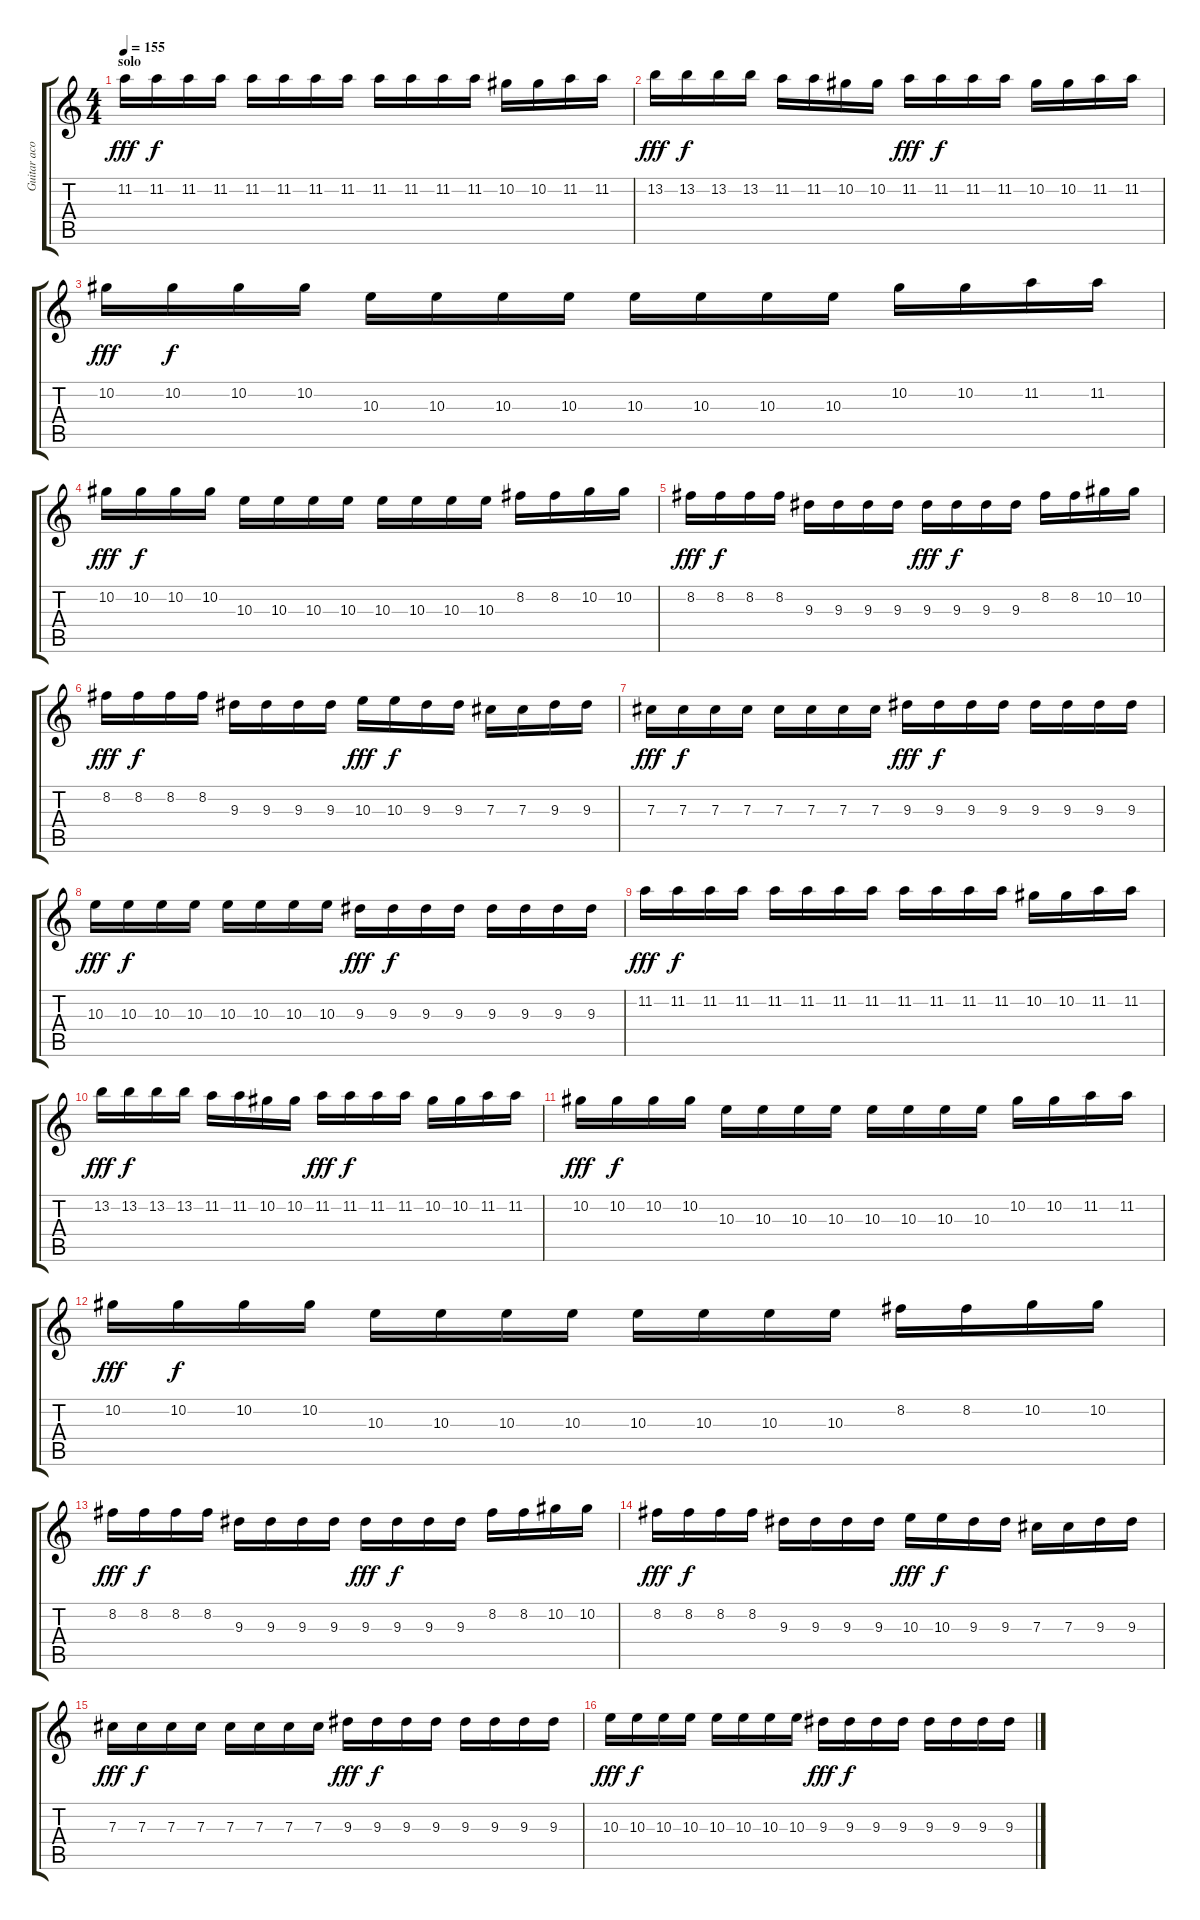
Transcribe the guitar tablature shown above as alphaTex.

\track ("Guitar acoustic [Daron]" "Guitar aco") {instrument electricguitarjazz}
\staff {score tabs}
\tuning (Eb4 Bb3 Gb3 Db3 Ab2 Db2) {hide}
\ts (4 4)
\section ("" "solo")
\tempo 155
\clef g2
\ks c
11.2.16{dy fff volume 15} 11.2.16{dy f} 11.2.16 11.2.16 11.2.16 11.2.16 11.2.16 11.2.16 11.2.16 11.2.16 11.2.16 11.2.16 10.2.16 10.2.16 11.2.16 11.2.16 |
13.2.16{dy fff} 13.2.16{dy f} 13.2.16 13.2.16 11.2.16 11.2.16 10.2.16 10.2.16 11.2.16{dy fff} 11.2.16{dy f} 11.2.16 11.2.16 10.2.16 10.2.16 11.2.16 11.2.16 |
10.2.16{dy fff} 10.2.16{dy f} 10.2.16 10.2.16 10.3.16 10.3.16 10.3.16 10.3.16 10.3.16 10.3.16 10.3.16 10.3.16 10.2.16 10.2.16 11.2.16 11.2.16 |
10.2.16{dy fff} 10.2.16{dy f} 10.2.16 10.2.16 10.3.16 10.3.16 10.3.16 10.3.16 10.3.16 10.3.16 10.3.16 10.3.16 8.2.16 8.2.16 10.2.16 10.2.16 |
8.2.16{dy fff} 8.2.16{dy f} 8.2.16 8.2.16 9.3.16 9.3.16 9.3.16 9.3.16 9.3.16{dy fff} 9.3.16{dy f} 9.3.16 9.3.16 8.2.16 8.2.16 10.2.16 10.2.16 |
8.2.16{dy fff} 8.2.16{dy f} 8.2.16 8.2.16 9.3.16 9.3.16 9.3.16 9.3.16 10.3.16{dy fff} 10.3.16{dy f} 9.3.16 9.3.16 7.3.16 7.3.16 9.3.16 9.3.16 |
7.3.16{dy fff} 7.3.16{dy f} 7.3.16 7.3.16 7.3.16 7.3.16 7.3.16 7.3.16 9.3.16{dy fff} 9.3.16{dy f} 9.3.16 9.3.16 9.3.16 9.3.16 9.3.16 9.3.16 |
10.3.16{dy fff} 10.3.16{dy f} 10.3.16 10.3.16 10.3.16 10.3.16 10.3.16 10.3.16 9.3.16{dy fff} 9.3.16{dy f} 9.3.16 9.3.16 9.3.16 9.3.16 9.3.16 9.3.16 |
11.2.16{dy fff} 11.2.16{dy f} 11.2.16 11.2.16 11.2.16 11.2.16 11.2.16 11.2.16 11.2.16 11.2.16 11.2.16 11.2.16 10.2.16 10.2.16 11.2.16 11.2.16 |
13.2.16{dy fff} 13.2.16{dy f} 13.2.16 13.2.16 11.2.16 11.2.16 10.2.16 10.2.16 11.2.16{dy fff} 11.2.16{dy f} 11.2.16 11.2.16 10.2.16 10.2.16 11.2.16 11.2.16 |
10.2.16{dy fff} 10.2.16{dy f} 10.2.16 10.2.16 10.3.16 10.3.16 10.3.16 10.3.16 10.3.16 10.3.16 10.3.16 10.3.16 10.2.16 10.2.16 11.2.16 11.2.16 |
10.2.16{dy fff} 10.2.16{dy f} 10.2.16 10.2.16 10.3.16 10.3.16 10.3.16 10.3.16 10.3.16 10.3.16 10.3.16 10.3.16 8.2.16 8.2.16 10.2.16 10.2.16 |
8.2.16{dy fff} 8.2.16{dy f} 8.2.16 8.2.16 9.3.16 9.3.16 9.3.16 9.3.16 9.3.16{dy fff} 9.3.16{dy f} 9.3.16 9.3.16 8.2.16 8.2.16 10.2.16 10.2.16 |
8.2.16{dy fff} 8.2.16{dy f} 8.2.16 8.2.16 9.3.16 9.3.16 9.3.16 9.3.16 10.3.16{dy fff} 10.3.16{dy f} 9.3.16 9.3.16 7.3.16 7.3.16 9.3.16 9.3.16 |
7.3.16{dy fff} 7.3.16{dy f} 7.3.16 7.3.16 7.3.16 7.3.16 7.3.16 7.3.16 9.3.16{dy fff} 9.3.16{dy f} 9.3.16 9.3.16 9.3.16 9.3.16 9.3.16 9.3.16 |
10.3.16{dy fff} 10.3.16{dy f} 10.3.16 10.3.16 10.3.16 10.3.16 10.3.16 10.3.16 9.3.16{dy fff} 9.3.16{dy f} 9.3.16 9.3.16 9.3.16 9.3.16 9.3.16 9.3.16
